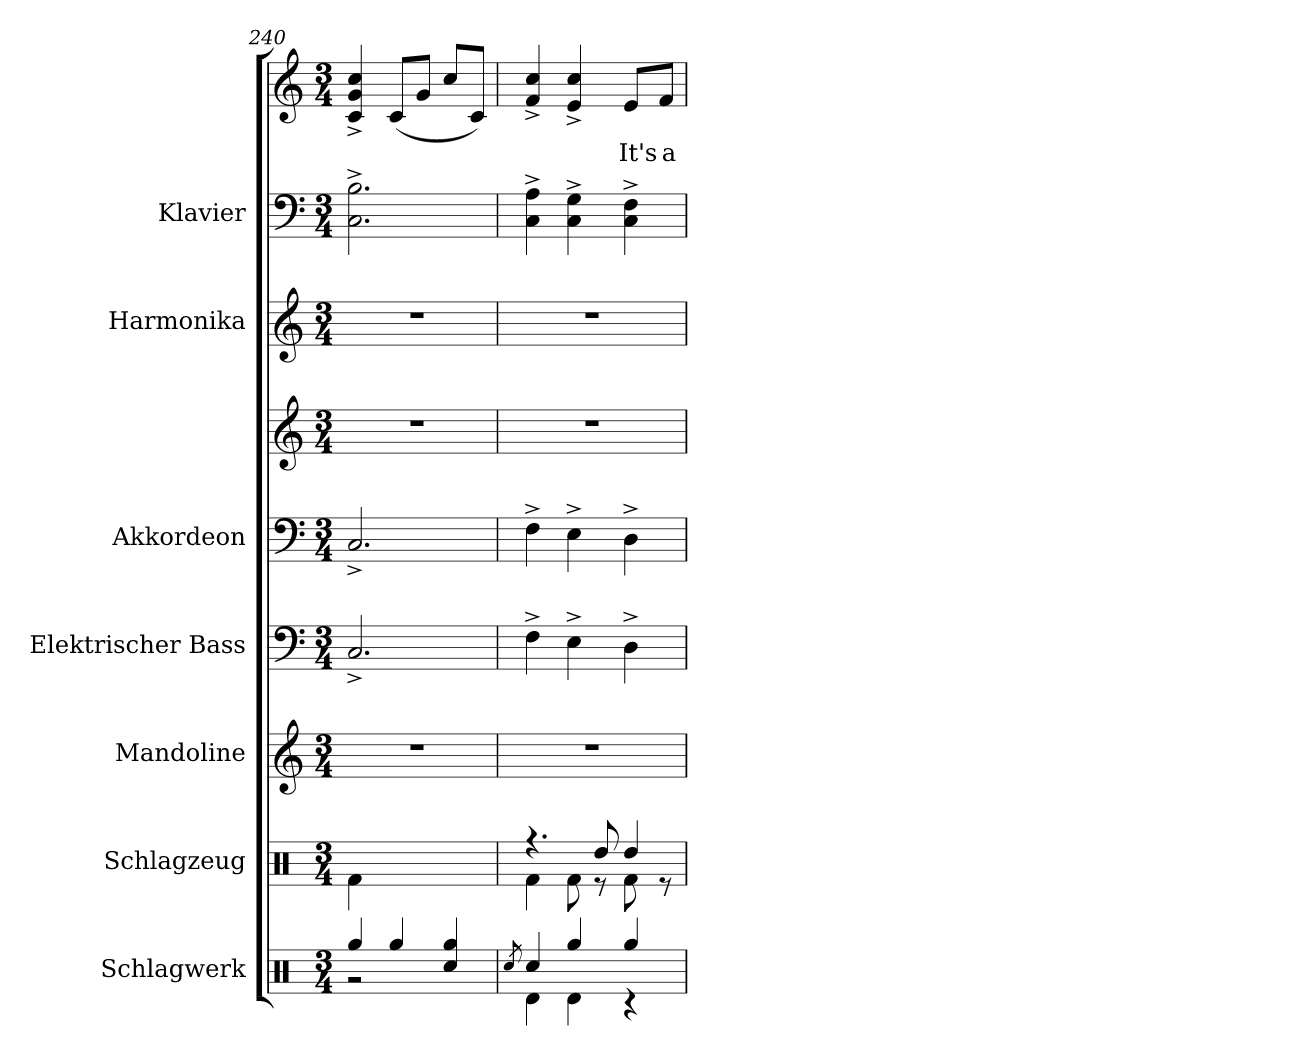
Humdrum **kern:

**kern	**kern	**kern	**kern	**kern	**kern	**kern	**kern	**kern	**text
*part7	*part6	*part5	*part4	*part3	*part3	*part2	*part1	*part1	*part1
*staff9	*staff8	*staff7	*staff6	*staff5	*staff4	*staff3	*staff2	*staff1	*staff1
*I"Schlagwerk	*I"Schlagzeug	*I"Mandoline	*I"Elektrischer Bass	*I"Akkordeon	*	*I"Harmonika	*I"Klavier	*	*
*I'Schlw.	*I'Schlgz.	*I'Mand.	*I'E-B.	*I'Akk.	*	*	*I'Klav.	*	*
*clefX	*clefX	*clefG2	*clefF4	*clefF4	*clefG2	*clefG2	*clefF4	*clefG2	*
*	*	*	*ITrd7c12	*	*	*	*	*	*
*k[]	*k[]	*k[]	*k[]	*k[]	*k[]	*k[]	*k[]	*k[]	*
*M3/4	*M3/4	*M3/4	*M3/4	*M3/4	*M3/4	*M3/4	*M3/4	*M3/4	*
=240	=240	=240	=240	=240	=240	=240	=240	=240	=240
*^	*^	*	*	*	*	*	*	*	*
4Rgg/	2r	2.ryy	4Rf\	2.r	2.CC^/	2.C^/	2.r	2.r	2.C\^ 2.B\^	4c/^ 4g/^ 4cc/^	.
4Rgg/	.	.	2ryy	.	.	.	.	.	.	(8c/L	.
.	.	.	.	.	.	.	.	.	.	8g/J	.
4Rgg/	4Rcc/	.	.	.	.	.	.	.	.	8cc/L	.
.	.	.	.	.	.	.	.	.	.	8c/J)	.
!!LO:PB:g=z
=241	=241	=241	=241	=241	=241	=241	=241	=241	=241	=241	=241
8qRcc/	.	.	.	.	.	.	.	.	.	.	.
4Rcc/	4Rd\	4.r	4Rf\	2.r	4FF^\	4F^\	2.r	2.r	4C\^ 4A\^	4f/^ 4cc/^	.
4Rgg/	4Rd\	.	8Rf\	.	4EE^\	4E^\	.	.	4C\^ 4G\^	4e/^ 4cc/^	.
.	.	8Rdd/	8r	.	.	.	.	.	.	.	.
!	!	!	!	!	!	!	!	!	!	!	!LO:LY:b
4Rgg/	4r	4Rdd/	8Rf\	.	4DD^\	4D^\	.	.	4C\^ 4F\^	8e/L	It's
!	!	!	!	!	!	!	!	!	!	!	!LO:LY:b
.	.	.	8r	.	.	.	.	.	.	8f/J	a
*v	*v	*	*	*	*	*	*	*	*	*	*
*	*v	*v	*	*	*	*	*	*	*	*
=	=	=	=	=	=	=	=	=	=
*-	*-	*-	*-	*-	*-	*-	*-	*-	*-
